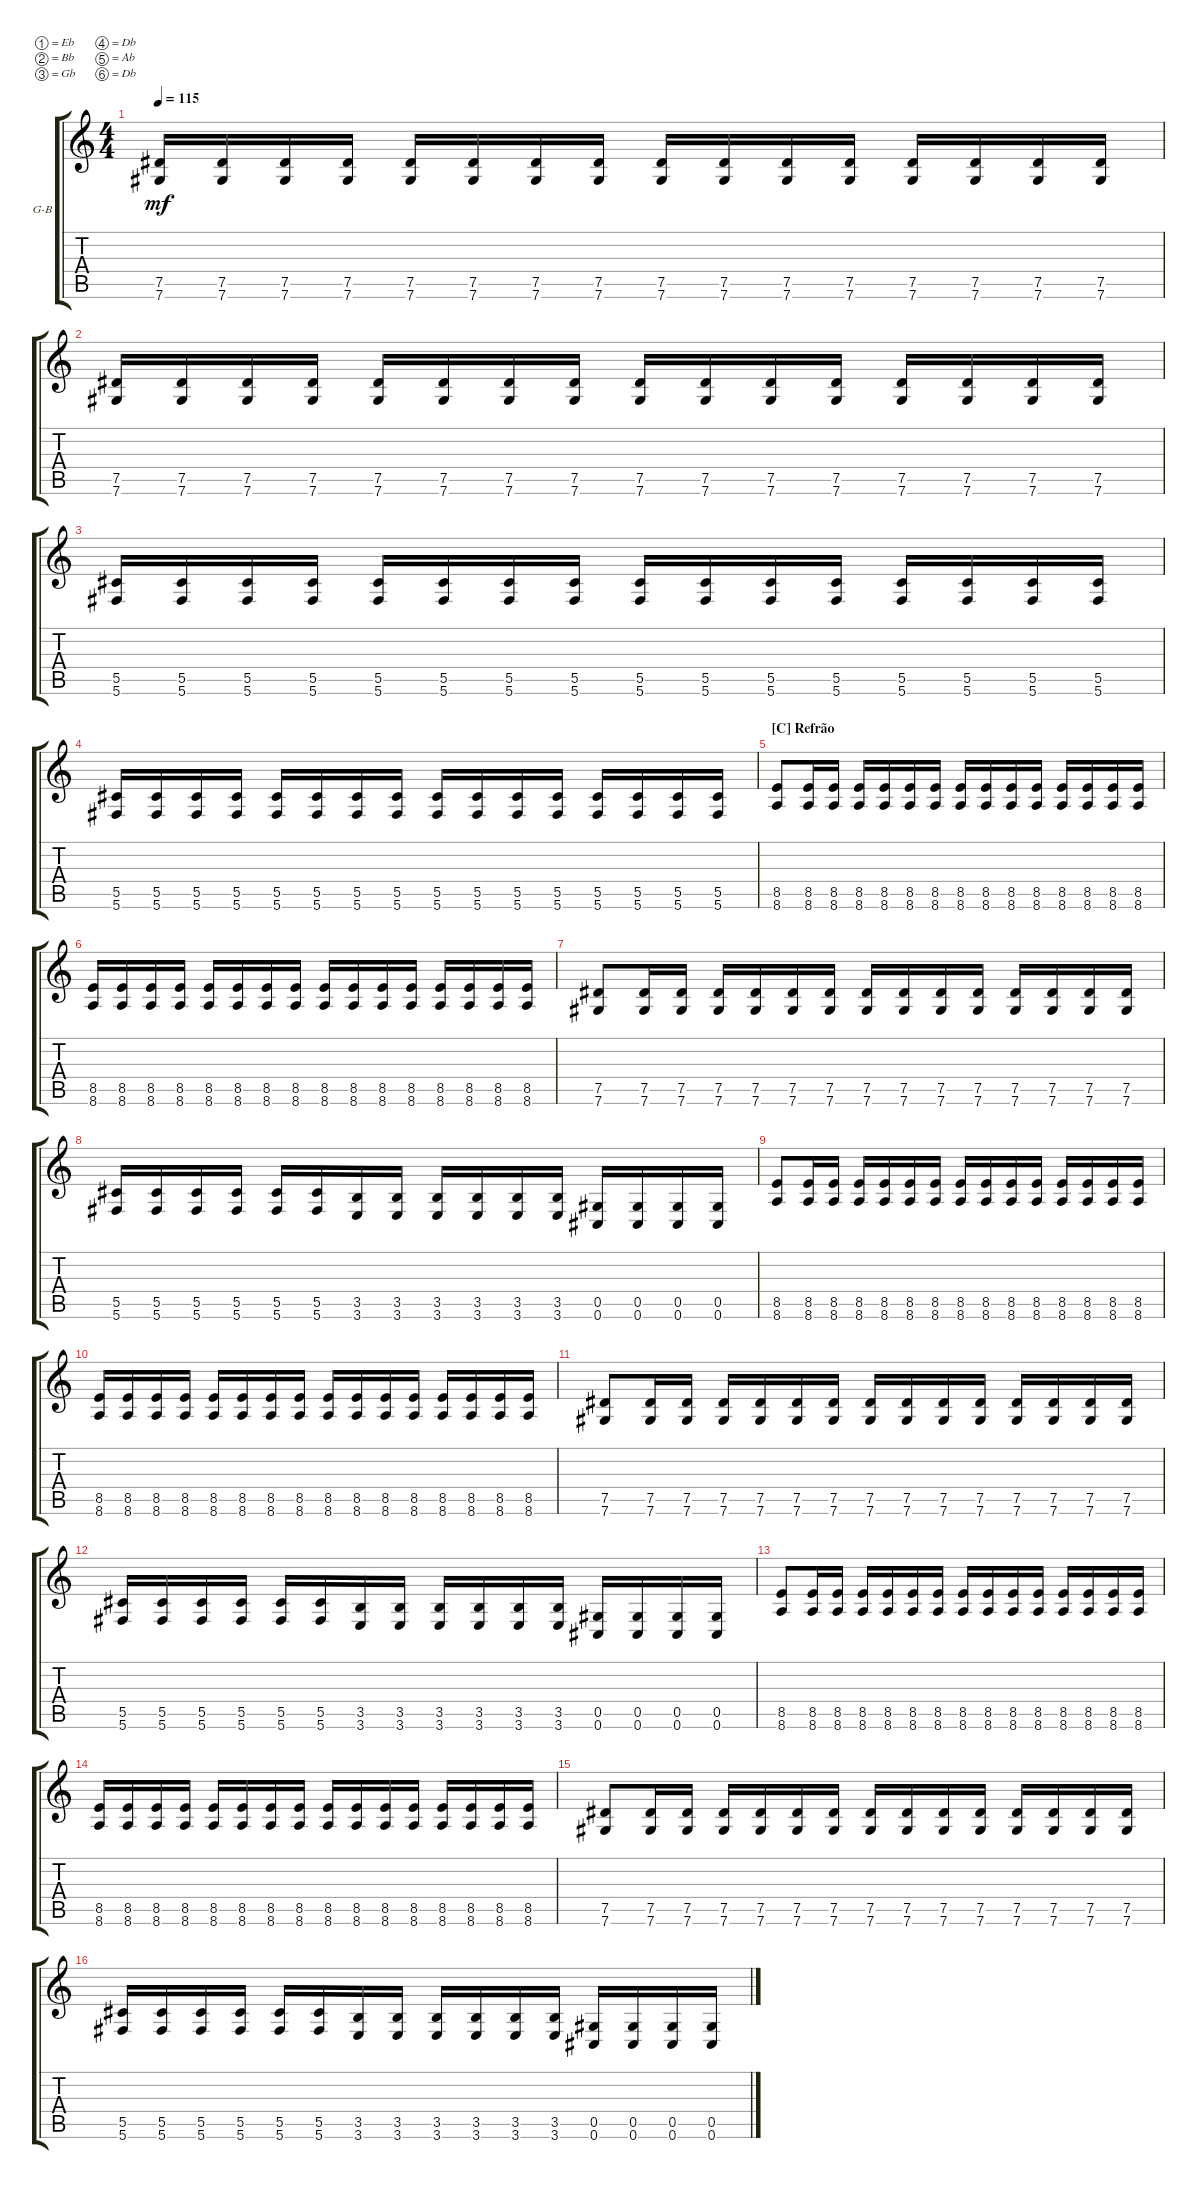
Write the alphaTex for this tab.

\defaultSystemsLayout 4
\bracketExtendMode groupsimilarinstruments
\firstSystemTrackNameOrientation horizontal
\otherSystemsTrackNameOrientation horizontal
\track ("Guitar Base" "G-B") {multiBarRest instrument acousticguitarsteel}
\staff {score tabs}
\tuning (Eb4 Bb3 Gb3 Db3 Ab2 Db2)
\ts (4 4)
\tempo 115
\clef g2
\ks c
(7.6 7.5).16{dy mf} (7.6 7.5).16 (7.6 7.5).16 (7.6 7.5).16 (7.6 7.5).16 (7.6 7.5).16 (7.6 7.5).16 (7.6 7.5).16 (7.6 7.5).16 (7.6 7.5).16 (7.6 7.5).16 (7.6 7.5).16 (7.6 7.5).16 (7.6 7.5).16 (7.6 7.5).16 (7.6 7.5).16 |
(7.6 7.5).16 (7.6 7.5).16 (7.6 7.5).16 (7.6 7.5).16 (7.6 7.5).16 (7.6 7.5).16 (7.6 7.5).16 (7.6 7.5).16 (7.6 7.5).16 (7.6 7.5).16 (7.6 7.5).16 (7.6 7.5).16 (7.6 7.5).16 (7.6 7.5).16 (7.6 7.5).16 (7.6 7.5).16 |
(5.6 5.5).16 (5.5 5.6).16 (5.6 5.5).16 (5.5 5.6).16 (5.6 5.5).16 (5.5 5.6).16 (5.6 5.5).16 (5.5 5.6).16 (5.6 5.5).16 (5.5 5.6).16 (5.6 5.5).16 (5.5 5.6).16 (5.6 5.5).16 (5.5 5.6).16 (5.6 5.5).16 (5.5 5.6).16 |
(5.6 5.5).16 (5.5 5.6).16 (5.6 5.5).16 (5.5 5.6).16 (5.6 5.5).16 (5.5 5.6).16 (5.6 5.5).16 (5.5 5.6).16 (5.6 5.5).16 (5.5 5.6).16 (5.6 5.5).16 (5.5 5.6).16 (5.6 5.5).16 (5.5 5.6).16 (5.6 5.5).16 (5.5 5.6).16 |
\section ("C" "Refrão")
(8.6 8.5).8 (8.6 8.5).16 (8.6 8.5).16 (8.6 8.5).16 (8.6 8.5).16 (8.6 8.5).16 (8.6 8.5).16 (8.6 8.5).16 (8.6 8.5).16 (8.6 8.5).16 (8.6 8.5).16 (8.6 8.5).16 (8.6 8.5).16 (8.6 8.5).16 (8.6 8.5).16 |
(8.6 8.5).16 (8.6 8.5).16 (8.6 8.5).16 (8.6 8.5).16 (8.6 8.5).16 (8.6 8.5).16 (8.6 8.5).16 (8.6 8.5).16 (8.6 8.5).16 (8.6 8.5).16 (8.6 8.5).16 (8.6 8.5).16 (8.6 8.5).16 (8.6 8.5).16 (8.6 8.5).16 (8.6 8.5).16 |
(7.6 7.5).8 (7.6 7.5).16 (7.6 7.5).16 (7.6 7.5).16 (7.6 7.5).16 (7.6 7.5).16 (7.6 7.5).16 (7.6 7.5).16 (7.6 7.5).16 (7.6 7.5).16 (7.6 7.5).16 (7.6 7.5).16 (7.6 7.5).16 (7.6 7.5).16 (7.6 7.5).16 |
(5.6 5.5).16 (5.6 5.5).16 (5.5 5.6).16 (5.6 5.5).16 (5.6 5.5).16 (5.6 5.5).16 (3.6 3.5).16 (3.5 3.6).16 (3.6 3.5).16 (3.6 3.5).16 (3.5 3.6).16 (3.5 3.6).16 (0.6 0.5).16 (0.5 0.6).16 (0.6 0.5).16 (0.5 0.6).16 |
(8.6 8.5).8 (8.6 8.5).16 (8.6 8.5).16 (8.6 8.5).16 (8.6 8.5).16 (8.6 8.5).16 (8.6 8.5).16 (8.6 8.5).16 (8.6 8.5).16 (8.6 8.5).16 (8.6 8.5).16 (8.6 8.5).16 (8.6 8.5).16 (8.6 8.5).16 (8.6 8.5).16 |
(8.6 8.5).16 (8.6 8.5).16 (8.6 8.5).16 (8.6 8.5).16 (8.6 8.5).16 (8.6 8.5).16 (8.6 8.5).16 (8.6 8.5).16 (8.6 8.5).16 (8.6 8.5).16 (8.6 8.5).16 (8.6 8.5).16 (8.6 8.5).16 (8.6 8.5).16 (8.6 8.5).16 (8.6 8.5).16 |
(7.6 7.5).8 (7.6 7.5).16 (7.6 7.5).16 (7.6 7.5).16 (7.6 7.5).16 (7.6 7.5).16 (7.6 7.5).16 (7.6 7.5).16 (7.6 7.5).16 (7.6 7.5).16 (7.6 7.5).16 (7.6 7.5).16 (7.6 7.5).16 (7.6 7.5).16 (7.6 7.5).16 |
(5.6 5.5).16 (5.6 5.5).16 (5.5 5.6).16 (5.6 5.5).16 (5.6 5.5).16 (5.6 5.5).16 (3.6 3.5).16 (3.5 3.6).16 (3.6 3.5).16 (3.6 3.5).16 (3.5 3.6).16 (3.5 3.6).16 (0.6 0.5).16 (0.5 0.6).16 (0.6 0.5).16 (0.5 0.6).16 |
(8.6 8.5).8 (8.6 8.5).16 (8.6 8.5).16 (8.6 8.5).16 (8.6 8.5).16 (8.6 8.5).16 (8.6 8.5).16 (8.6 8.5).16 (8.6 8.5).16 (8.6 8.5).16 (8.6 8.5).16 (8.6 8.5).16 (8.6 8.5).16 (8.6 8.5).16 (8.6 8.5).16 |
(8.6 8.5).16 (8.6 8.5).16 (8.6 8.5).16 (8.6 8.5).16 (8.6 8.5).16 (8.6 8.5).16 (8.6 8.5).16 (8.6 8.5).16 (8.6 8.5).16 (8.6 8.5).16 (8.6 8.5).16 (8.6 8.5).16 (8.6 8.5).16 (8.6 8.5).16 (8.6 8.5).16 (8.6 8.5).16 |
(7.6 7.5).8 (7.6 7.5).16 (7.6 7.5).16 (7.6 7.5).16 (7.6 7.5).16 (7.6 7.5).16 (7.6 7.5).16 (7.6 7.5).16 (7.6 7.5).16 (7.6 7.5).16 (7.6 7.5).16 (7.6 7.5).16 (7.6 7.5).16 (7.6 7.5).16 (7.6 7.5).16 |
(5.6 5.5).16 (5.6 5.5).16 (5.5 5.6).16 (5.6 5.5).16 (5.6 5.5).16 (5.6 5.5).16 (3.6 3.5).16 (3.5 3.6).16 (3.6 3.5).16 (3.6 3.5).16 (3.5 3.6).16 (3.5 3.6).16 (0.6 0.5).16 (0.5 0.6).16 (0.6 0.5).16 (0.5 0.6).16
